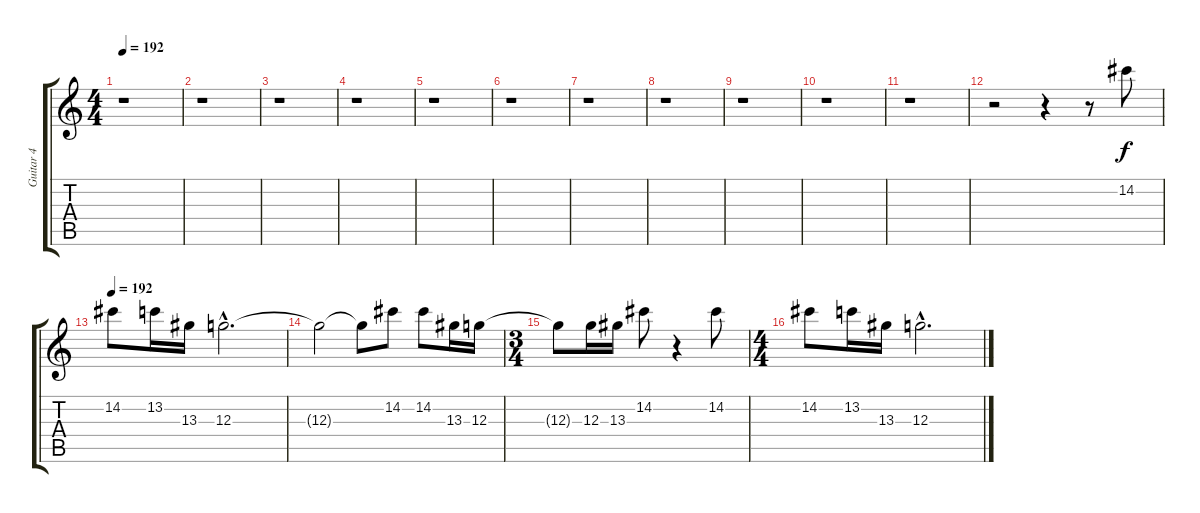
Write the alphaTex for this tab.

\track ("Guitar 4" "Guitar 4") {instrument distortionguitar}
\staff {score tabs}
\tuning (E4 B3 G3 D3 A2 E2) {hide}
\ts (4 4)
\tempo 192
\clef g2
\ks c
r.1{dy ff} |
r.1 |
r.1 |
r.1 |
r.1 |
r.1 |
r.1 |
r.1 |
r.1 |
r.1 |
r.1 |
r.2 r.4 r.8 14.2.8{dy f} |
\tempo 192
14.2.8 13.2.16 13.3.16 12.3{hac}.2{d} |
12.3{t}.2 12.3{t}.8 14.2.8 14.2.8 13.3.16 12.3.16 |
\ts (3 4)
12.3{t}.8 12.3.16 13.3.16 14.2.8 r.4 14.2.8 |
\ts (4 4)
14.2.8 13.2.16 13.3.16 12.3{hac}.2{d}
